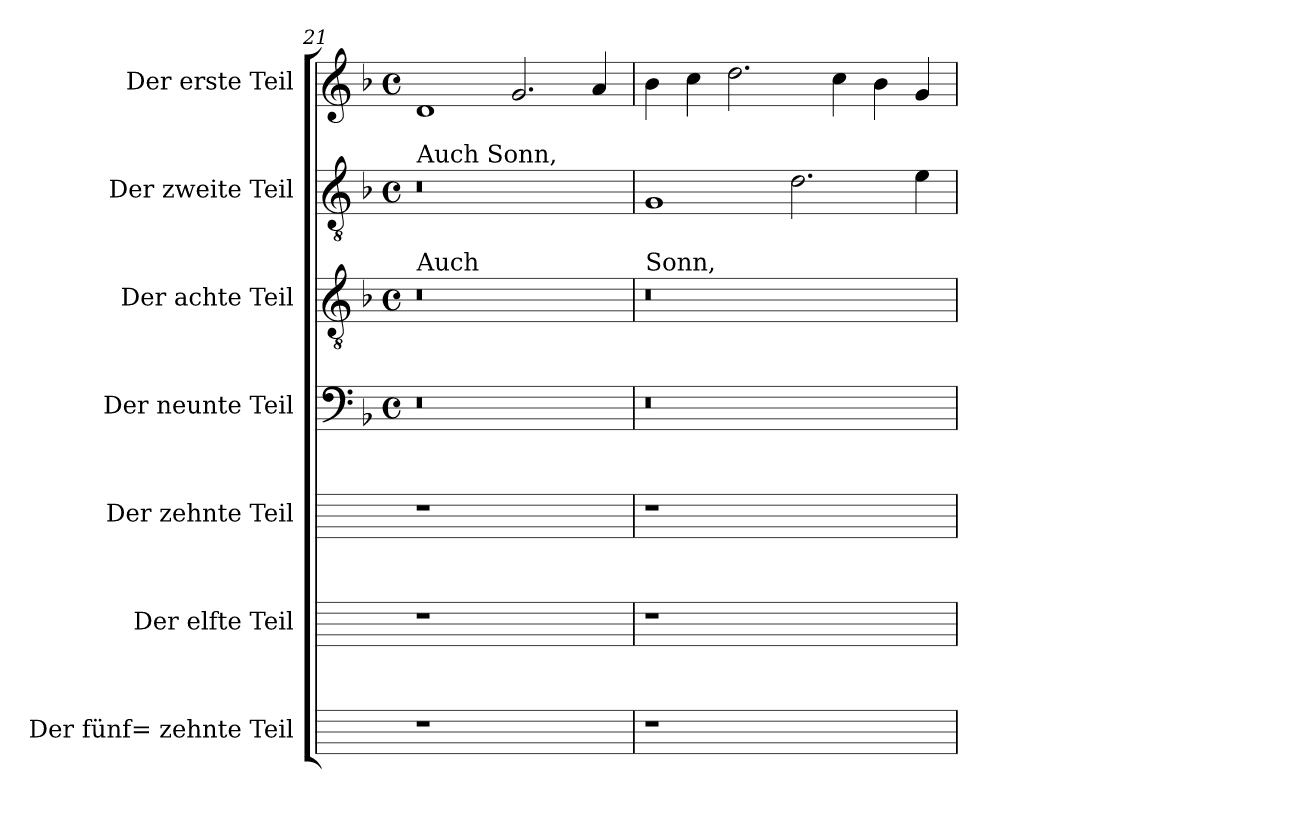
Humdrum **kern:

**kern	**kern	**kern	**kern	**kern	**kern	**kern
*part7	*part6	*part5	*part4	*part3	*part2	*part1
*staff7	*staff6	*staff5	*staff4	*staff3	*staff2	*staff1
*I"Der fünf=  zehnte Teil	*I"Der elfte  Teil	*I"Der zehnte  Teil	*I"Der neunte  Teil	*I"Der achte  Teil	*I"Der zweite  Teil	*I"Der erste  Teil
!!LO:PB:g=z
*	*	*	*clefF4	*clefGv2	*clefGv2	*clefG2
*	*	*	*k[b-]	*k[b-]	*k[b-]	*k[b-]
*	*	*	*F:	*F:	*F:	*F:
*	*	*	*M4/4	*M4/4	*M4/4	*M4/4
*	*	*	*met(c)	*met(c)	*met(c)	*met(c)
=21	=21	=21	=21	=21	=21	=21
!	!	!	!	!	!LO:TX:a:t=Auch Sonn,	!
!	!	!	!	!LO:TX:a:t=Auch	!	!
1r	1r	1r	0r	0r	0r	1d
1ryy	1ryy	1ryy	.	.	.	2.g/
.	.	.	.	.	.	4a/
=22	=22	=22	=22	=22	=22	=22
!	!	!	!	!LO:TX:a:t=Sonn,	!	!
1r	1r	1r	0r	0r	1G	4b-\
.	.	.	.	.	.	4cc\
.	.	.	.	.	.	2.dd\
1ryy	1ryy	1ryy	.	.	2.d\	.
.	.	.	.	.	.	4cc\
.	.	.	.	.	.	4b-\
.	.	.	.	.	4e\	4g/
=	=	=	=	=	=	=
*-	*-	*-	*-	*-	*-	*-
